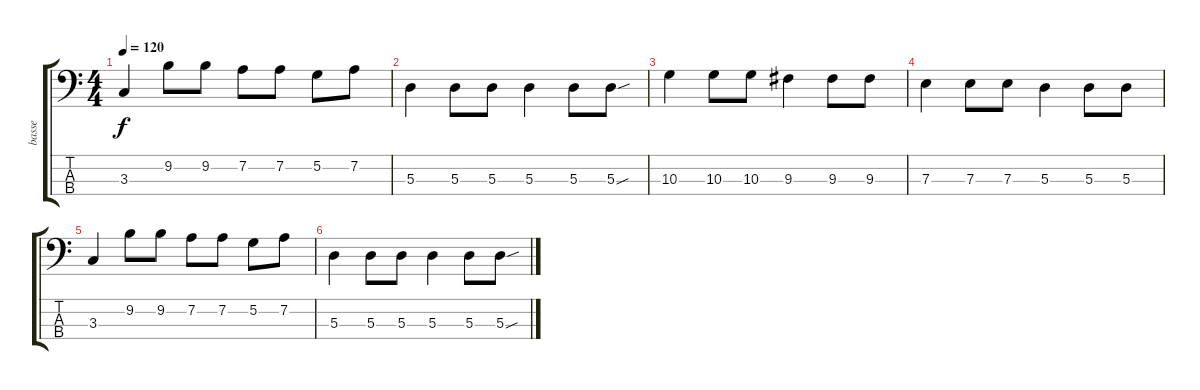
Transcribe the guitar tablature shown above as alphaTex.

\track ("basse" "basse") {instrument electricbassfinger}
\staff {score tabs}
\tuning (G2 D2 A1 E1) {hide}
\ts (4 4)
\tempo 120
\clef f4
\ks c
3.3.4{dy f} 9.2.8 9.2.8 7.2.8 7.2.8 5.2.8 7.2.8 |
5.3.4 5.3.8 5.3.8 5.3.4 5.3.8 5.3{sou}.8 |
10.3.4 10.3.8 10.3.8 9.3.4 9.3.8 9.3.8 |
7.3.4 7.3.8 7.3.8 5.3.4 5.3.8 5.3.8 |
3.3.4 9.2.8 9.2.8 7.2.8 7.2.8 5.2.8 7.2.8 |
5.3.4 5.3.8 5.3.8 5.3.4 5.3.8 5.3{sou}.8
